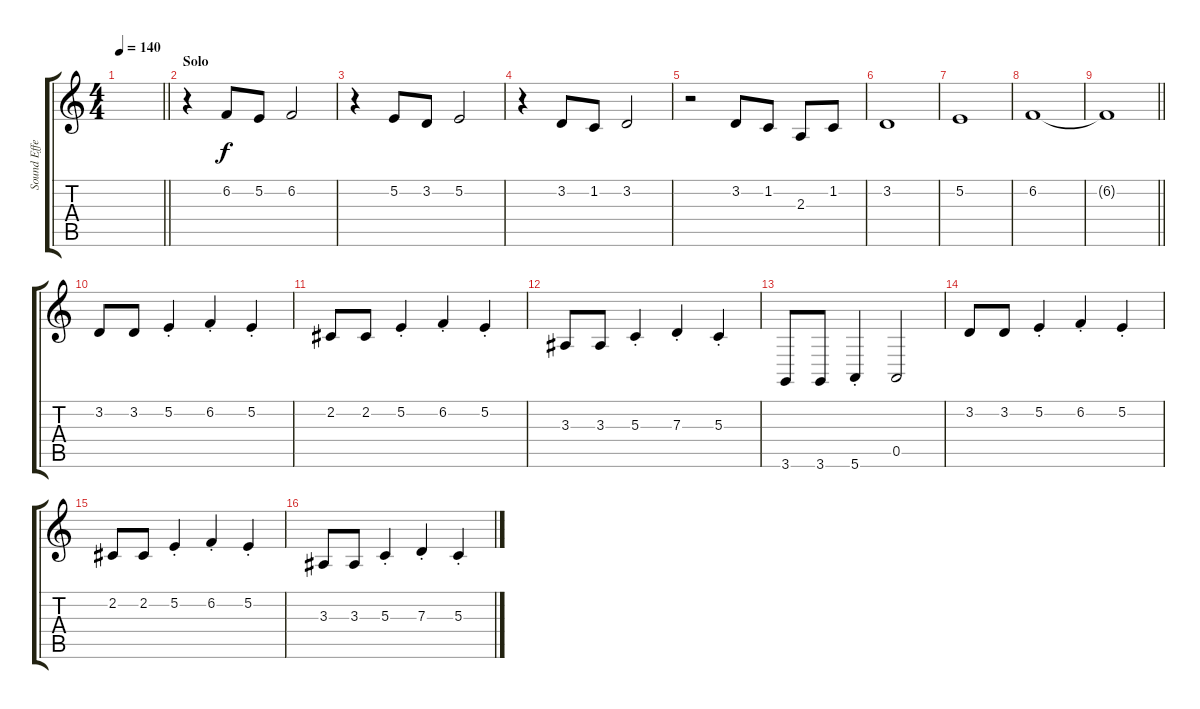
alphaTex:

\track ("Sound Effect" "Sound Effe") {instrument tangoaccordion}
\staff {score tabs}
\tuning (E4 B3 G3 D3 A2 E2) {hide}
\ts (4 4)
\tempo 140
\clef g2
\barLineRight lightlight
\ks c
|
\section ("" "Solo")
r.4 6.2.8 5.2.8 6.2.2 |
r.4 5.2.8 3.2.8 5.2.2 |
r.4 3.2.8 1.2.8 3.2.2 |
r.2 3.2.8 1.2.8 2.3.8 1.2.8 |
3.2.1 |
5.2.1 |
6.2.1 |
\barLineRight lightlight
6.2{t}.1 |
\section ("" "")
3.2.8 3.2.8 5.2{st}.4 6.2{st}.4 5.2{st}.4 |
2.2.8 2.2.8 5.2{st}.4 6.2{st}.4 5.2{st}.4 |
3.3.8 3.3.8 5.3{st}.4 7.3{st}.4 5.3{st}.4 |
3.6.8 3.6.8 5.6{st}.4 0.5.2 |
3.2.8 3.2.8 5.2{st}.4 6.2{st}.4 5.2{st}.4 |
2.2.8 2.2.8 5.2{st}.4 6.2{st}.4 5.2{st}.4 |
3.3.8 3.3.8 5.3{st}.4 7.3{st}.4 5.3{st}.4
